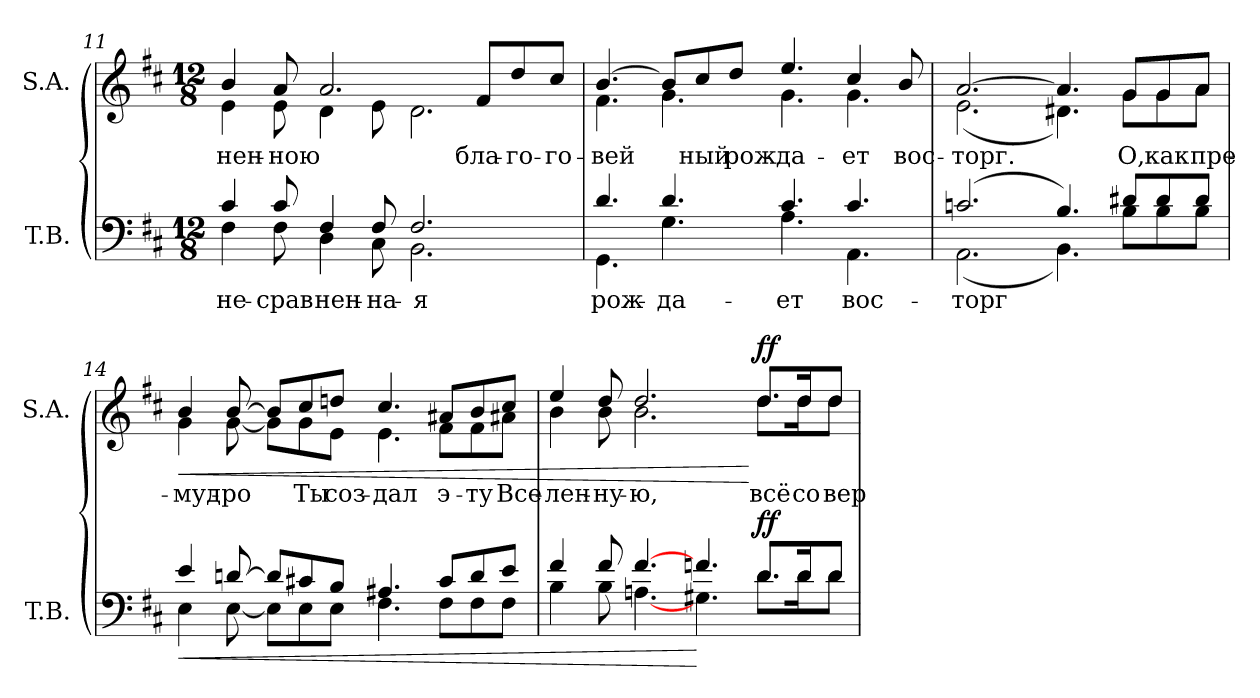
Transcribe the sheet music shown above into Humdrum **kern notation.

**kern	**text	**dynam	**kern	**text	**dynam
*part2	*part2	*part2	*part1	*part1	*part1
*staff2	*staff2	*staff2	*staff1	*staff1	*staff1
*I"T.B.	*	*	*I"S.A.	*	*
*I'T.B.	*	*	*I'S.A.	*	*
!!LO:LB:g=z
*clefF4	*	*	*clefG2	*	*
*k[f#c#]	*	*	*k[f#c#]	*	*
*D:	*	*	*D:	*	*
*M12/8	*	*	*M12/8	*	*
=11	=11	=11	=11	=11	=11
!	!LO:LY:a:color=#000000	!	!	!	!
*^	*	*	*	*	*
!	!	!	!	!	!LO:LY:a:color=#000000	!
*	*	*	*	*^	*	*
4c#i/	4F#i\	не-	.	4bi/	4ei\	-нен-	.
!	!	!LO:LY:a:color=#000000	!	!	!	!	!
!	!	!	!	!	!	!LO:LY:a:color=#000000	!
8c#i/	8F#i\	-срав	.	8ai/	8ei\	-ною	.
!	!	!LO:LY:a:color=#000000	!	!	!	!	!
4F#i/	4Di\	нен-	.	2.ai/	4di\	.	.
!	!	!LO:LY:a:color=#000000	!	!	!	!	!
8F#i/	8C#i\	-на-	.	.	8ei\	.	.
!	!	!LO:LY:a:color=#000000	!	!	!	!	!
2.F#i/	2.BBi\	-я	.	.	2.di\	.	.
!	!	!	!	!	!	!LO:LY:a:color=#000000	!
.	.	.	.	8f#i/L	.	бла-	.
!	!	!	!	!	!	!LO:LY:a:color=#000000	!
.	.	.	.	8ddi/	.	-го-	.
!	!	!	!	!	!	!LO:LY:a:color=#000000	!
.	.	.	.	8cc#i/J	.	-го-	.
=12	=12	=12	=12	=12	=12	=12	=12
!	!	!LO:LY:a:color=#000000	!	!	!	!	!
!	!	!	!	!	!	!LO:LY:a:color=#000000	!
4.di/	4.GGi\	рож-	.	[>4.bi/	4.f#i\	-вей	.
!	!	!LO:LY:a:color=#000000	!	!	!	!	!
4.di/	4.Gi\	-да-	.	8bi/L]	4.gi\	.	.
!	!	!	!	!	!	!LO:LY:a:color=#000000	!
.	.	.	.	8cc#i/	.	ный	.
!	!	!	!	!	!	!LO:LY:a:color=#000000	!
.	.	.	.	8ddi/J	.	рож-	.
!	!	!LO:LY:a:color=#000000	!	!	!	!	!
!	!	!	!	!	!	!LO:LY:a:color=#000000	!
4.c#i/	4.Ai\	-ет	.	4.eei/	4.gi\	-да-	.
!	!	!LO:LY:a:color=#000000	!	!	!	!	!
!	!	!	!	!	!	!LO:LY:a:color=#000000	!
4.c#i/	4.AAi\	вос-	.	4cc#i/	4.gi\	-ет	.
!	!	!	!	!	!	!LO:LY:a:color=#000000	!
.	.	.	.	8bi/	.	вос-	.
=13	=13	=13	=13	=13	=13	=13	=13
!	!	!LO:LY:a:color=#000000	!	!	!	!	!
!	!	!	!	!	!	!LO:LY:a:color=#000000	!
(2.cni/	(2.AAi\	-торг	.	[>2.ai/	(2.ei\	-торг.	.
4.Bi/)	4.BBi\)	.	.	4.ai/]	4.d#Xi\)	.	.
!	!	!	!	!	!	!LO:LY:b:color=#000000	!
8d#Xi/L	8Bi\L	.	.	8gi/L	8gi\L	О,	.
!	!	!	!	!	!	!LO:LY:b:color=#000000	!
8d#i/	8Bi\	.	.	8gi/	8gi\	как	.
!	!	!	!	!	!	!LO:LY:b:color=#000000	!
8d#i/J	8Bi\J	.	.	8ai/J	8ai\J	пре-	.
!!LO:PB:g=z	!!
=14	=14	=14	=14	=14	=14	=14	=14
!	!	!	!LO:HP:b	!	!	!	!LO:HP:b
!	!	!	!	!	!	!LO:LY:b:color=#000000	!
4ei/	4Ei\	.	<	4bi/	4gi\	-муд-	<
!	!	!	!	!	!	!LO:LY:b:color=#000000	!
[>8dni/	[<8Ei\	.	.	[>8bi/	[<8gi\	-ро	.
8di/L]	8Ei\L]	.	.	8bi/L]	8gi\L]	.	.
!	!	!	!	!	!	!LO:LY:b:color=#000000	!
8c#Xi/	8Ei\	.	.	8cc#i/	8gi\	Ты	.
!	!	!	!	!	!	!LO:LY:b:color=#000000	!
8Bi/J	8Ei\J	.	.	8ddni/J	8ei\J	соз-	.
!	!	!	!	!	!	!LO:LY:b:color=#000000	!
4.A#Xi/	4.F#i\	.	.	4.cc#i/	4.ei\	-дал	.
!	!	!	!	!	!	!LO:LY:b:color=#000000	!
8c#i/L	8F#i\L	.	.	8a#Xi/L	8f#i\L	э-	.
!	!	!	!	!	!	!LO:LY:b:color=#000000	!
8di/	8F#i\	.	.	8bi/	8f#i\	-ту	.
!	!	!	!	!	!	!LO:LY:b:color=#000000	!
8ei/J	8F#i\J	.	.	8cc#i/J	8a#Xi\J	Все-	.
=15	=15	=15	=15	=15	=15	=15	=15
!	!	!	!	!	!	!LO:LY:b:color=#000000	!
4f#i/	4Bi\	.	.	4eei/	4bi\	-лен-	.
!	!	!	!	!	!	!LO:LY:b:color=#000000	!
8f#i/	8Bi\	.	.	8ddi/	8bi\	-ну-	.
!	!	!	!	!	!	!LO:LY:b:color=#000000	!
[>4.f#i/	[<4.Ani\	.	.	2.ddi/	2.bi\	-ю,	.
4.fni/	4.G#Xi\	.	[	.	.	.	.
!	!	!	!	!	!	!LO:LY:b:color=#000000	!
8.di/L	8.di\L	.	ff	8.ddi/L	8.ddi\L	всё	[ ff
!	!	!	!	!	!	!LO:LY:b:color=#000000	!
16di/K	16di\K	.	.	16ddi/K	16ddi\K	со	.
!	!	!	!	!	!	!LO:LY:b:color=#000000	!
8di/J	8di\J	.	.	8ddi/J	8ddi\J	вер-	.
*v	*v	*	*	*	*	*	*
*	*	*	*v	*v	*	*
=	=	=	=	=	=
*-	*-	*-	*-	*-	*-
